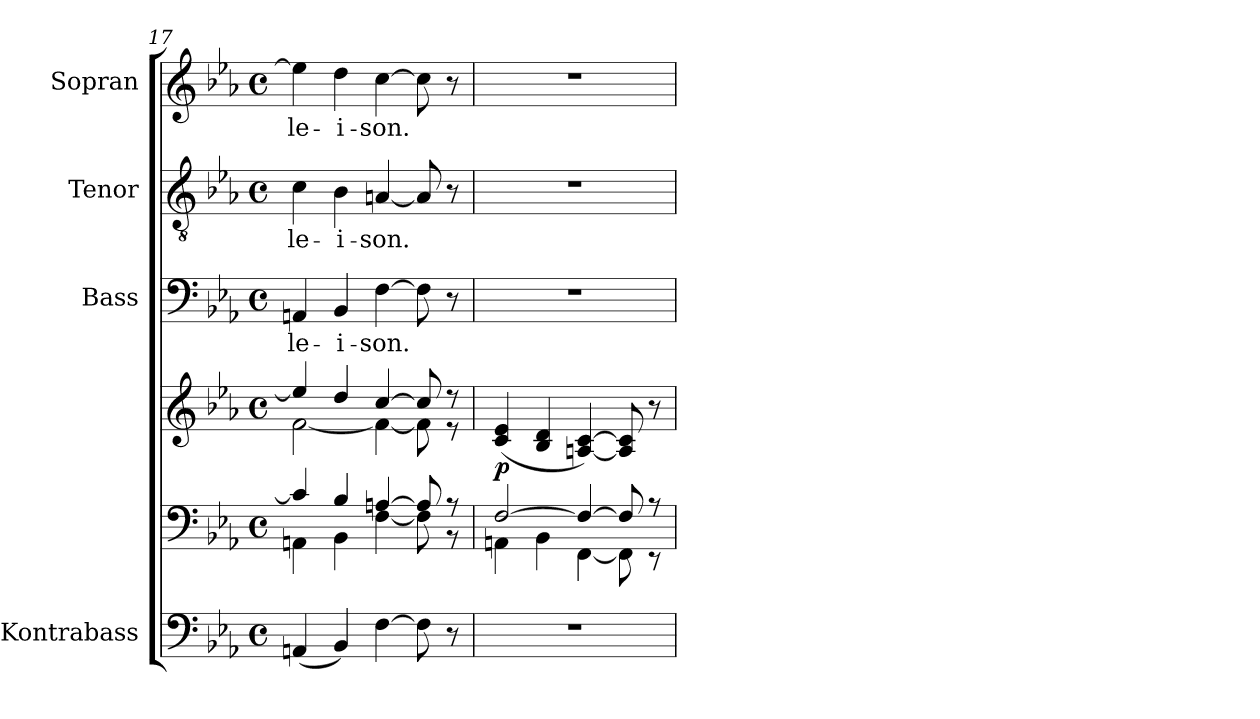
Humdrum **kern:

**kern	**kern	**kern	**dynam	**kern	**text	**kern	**text	**kern	**text
*part5	*part4	*part4	*part4	*part3	*part3	*part2	*part2	*part1	*part1
*staff6	*staff5	*staff4	*staff4/5	*staff3	*staff3	*staff2	*staff2	*staff1	*staff1
*I"Kontrabass	*	*	*	*I"Bass	*	*I"Tenor	*	*I"Sopran	*
*I'Kb.	*	*	*	*I'B.	*	*I'T.	*	*I'S.	*
!!LO:LB:g=z
*clefF4	*clefF4	*clefG2	*	*clefF4	*	*clefGv2	*	*clefG2	*
*ITrd7c12	*	*	*	*	*	*	*	*	*
*k[b-e-a-]	*k[b-e-a-]	*k[b-e-a-]	*	*k[b-e-a-]	*	*k[b-e-a-]	*	*k[b-e-a-]	*
*E-:	*E-:	*E-:	*	*E-:	*	*E-:	*	*E-:	*
*M4/4	*M4/4	*M4/4	*	*M4/4	*	*M4/4	*	*M4/4	*
*met(c)	*met(c)	*met(c)	*	*met(c)	*	*met(c)	*	*met(c)	*
=17	=17	=17	=17	=17	=17	=17	=17	=17	=17
*	*^	*^	*	*	*	*	*	*	*
!	!	!	!	!	!	!	!LO:LY:b	!	!LO:LY:b	!	!LO:LY:b
(<4AAAn/	4c/]	4AAn\	4ee-/]	[<2f\	.	4AAn/	-le-	4c\	-le-	4ee-\]	-le-
!	!	!	!	!	!	!	!LO:LY:b	!	!LO:LY:b	!	!LO:LY:b
4BBB-/)	4B-/	4BB-\	4dd/	.	.	4BB-/	-i-	4B-\	-i-	4dd\	-i-
!	!	!	!	!	!	!	!LO:LY:b	!	!LO:LY:b	!	!LO:LY:b
[4FF\	[>4An/	[<4F\	[>4cc/	4f\_	.	[4F\	-son.	[4An/	-son.	[4cc\	-son.
8FF\]	8A/]	8F\]	8cc/]	8f\]	.	8F\]	.	8A/]	.	8cc\]	.
8r	8r	8r	8r	8r	.	8r	.	8r	.	8r	.
=18	=18	=18	=18	=18	=18	=18	=18	=18	=18	=18	=18
!	!	!	!	!	!LO:DY:b	!	!	!	!	!	!
*	*	*	*v	*v	*	*	*	*	*	*	*
1r	[>2F/	4AAn\	(<4c/ 4e-/	p	1r	.	1r	.	1r	.
.	.	4BB-\	4B-/ 4d/	.	.	.	.	.	.	.
.	4F/_	[<4FF\	[4An/ [4c/)	.	.	.	.	.	.	.
.	8F/]	8FF\]	8A/] 8c/]	.	.	.	.	.	.	.
.	8r	8r	8r	.	.	.	.	.	.	.
*	*v	*v	*	*	*	*	*	*	*	*
=	=	=	=	=	=	=	=	=	=
*-	*-	*-	*-	*-	*-	*-	*-	*-	*-
